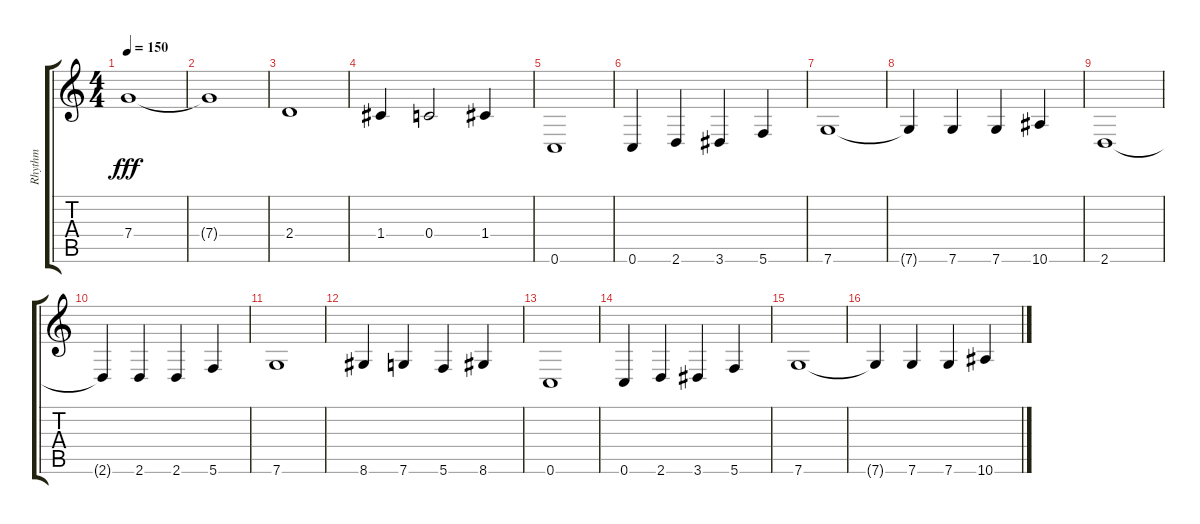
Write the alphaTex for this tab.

\track ("Rhythm" "Rhythm") {instrument distortionguitar}
\staff {score tabs}
\tuning (D4 A3 F3 C3 G2 C2) {hide}
\ts (4 4)
\tempo 150
\clef g2
\ks c
7.4.1{dy fff} |
7.4{t}.1 |
2.4.1 |
1.4.4 0.4.2 1.4.4 |
0.6.1{volume 16 instrument distortionguitar} |
0.6.4 2.6.4 3.6.4 5.6.4 |
7.6.1 |
7.6{t}.4 7.6.4 7.6.4 10.6.4 |
2.6.1 |
2.6{t}.4 2.6.4 2.6.4 5.6.4 |
7.6.1 |
8.6.4 7.6.4 5.6.4 8.6.4 |
0.6.1 |
0.6.4 2.6.4 3.6.4 5.6.4 |
7.6.1 |
7.6{t}.4 7.6.4 7.6.4 10.6.4
